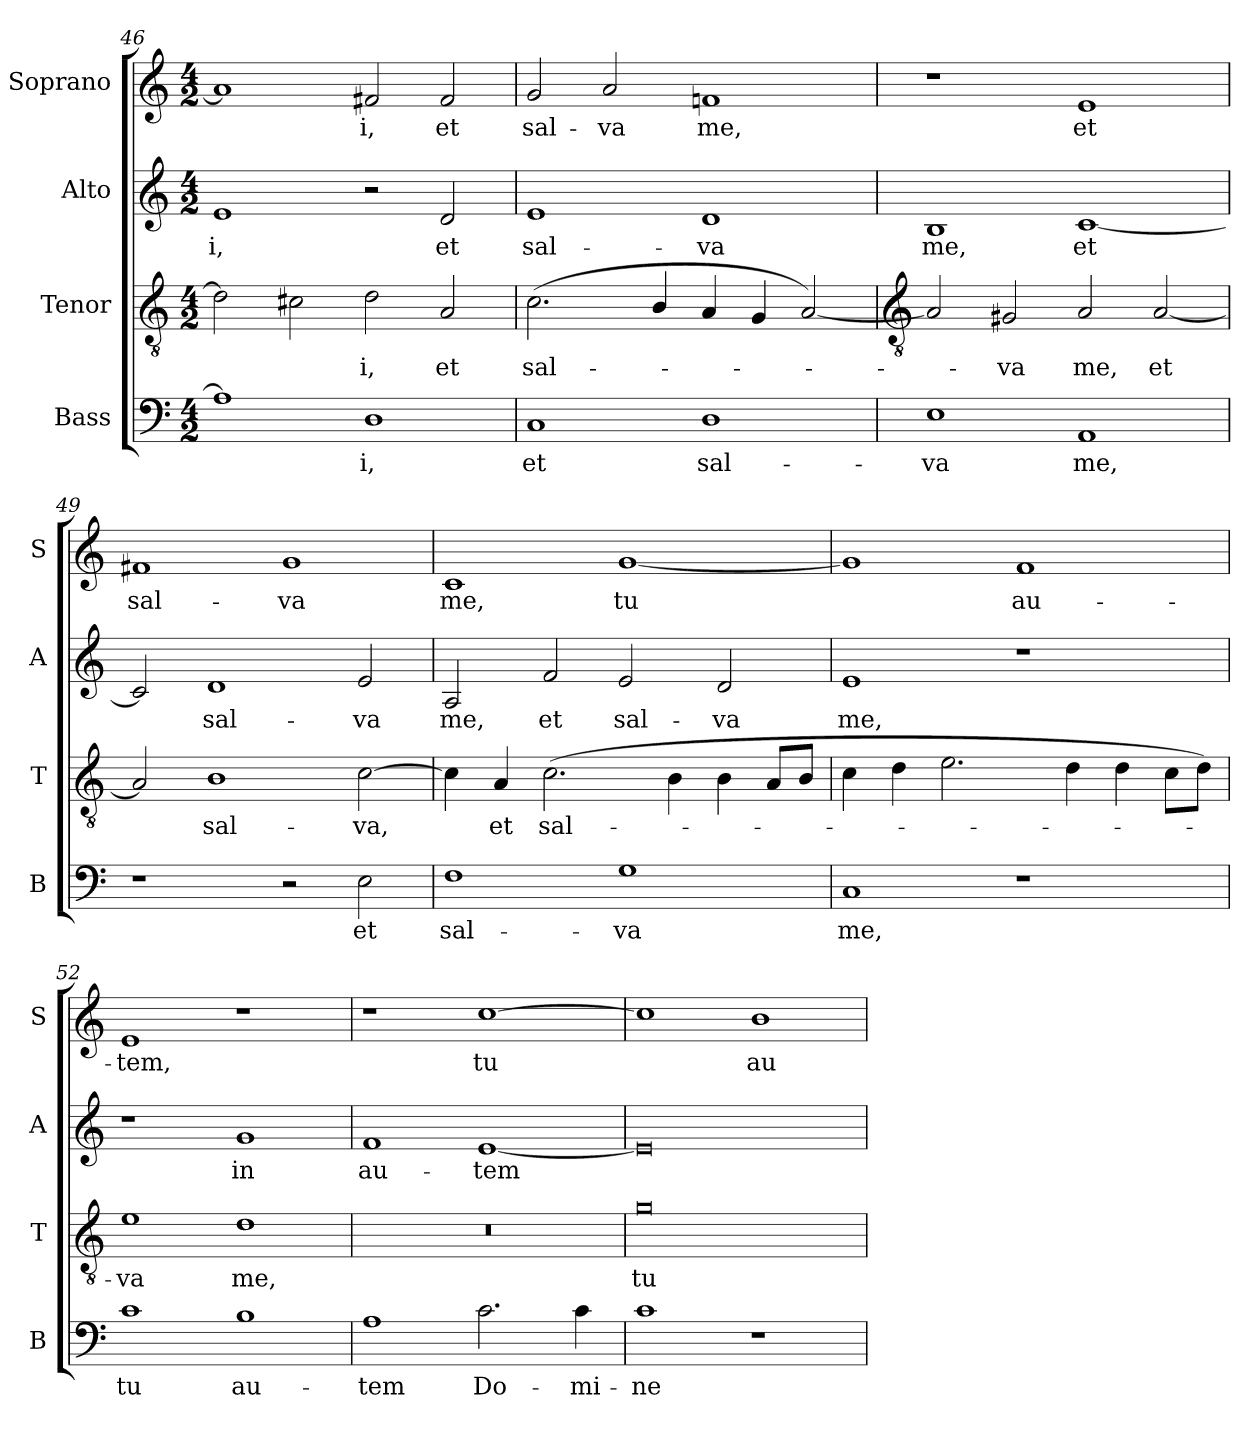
**kern	**text	**kern	**text	**kern	**text	**kern	**text
*part4	*part4	*part3	*part3	*part2	*part2	*part1	*part1
*staff4	*staff4	*staff3	*staff3	*staff2	*staff2	*staff1	*staff1
*I"Bass	*	*I"Tenor	*	*I"Alto	*	*I"Soprano	*
*I'B	*	*I'T	*	*I'A	*	*I'S	*
*clefF4	*	*clefGv2	*	*clefG2	*	*clefG2	*
*k[]	*	*k[]	*	*k[]	*	*k[]	*
*C:	*	*C:	*	*C:	*	*C:	*
*M4/2	*	*M4/2	*	*M4/2	*	*M4/2	*
=46	=46	=46	=46	=46	=46	=46	=46
!	!	!	!	!	!LO:LY:b	!	!
1A]	.	2d]	.	1e	i,	1a]	.
.	.	2c#X	.	.	.	.	.
!	!LO:LY:b	!	!LO:LY:b	!	!	!	!LO:LY:b
1D	i,	2d	i,	2r	.	2f#X	i,
!	!	!	!LO:LY:b	!	!LO:LY:b	!	!LO:LY:b
.	.	2A	et	2d	et	2f#	et
=47	=47	=47	=47	=47	=47	=47	=47
!	!LO:LY:b	!	!LO:LY:b	!	!LO:LY:b	!	!LO:LY:b
1C	et	(<2.c	sal-	1e	sal-	2g	sal-
!	!	!	!	!	!	!	!LO:LY:b
.	.	.	.	.	.	2a	-va
.	.	4B/	.	.	.	.	.
!	!LO:LY:b	!	!	!	!LO:LY:b	!	!LO:LY:b
1D	sal-	4A	.	1d	-va	1fn	me,
.	.	4G	.	.	.	.	.
.	.	[2A)	.	.	.	.	.
!!LO:LB:g=z
=48	=48	=48	=48	=48	=48	=48	=48
*	*	*clefGv2	*	*	*	*	*
!	!LO:LY:b	!	!	!	!LO:LY:b	!	!
1E	-va	2A]	.	1B	me,	1r	.
!	!	!	!LO:LY:b	!	!	!	!
.	.	2G#X	va	.	.	.	.
!	!LO:LY:b	!	!LO:LY:b	!	!LO:LY:b	!	!LO:LY:b
1AA	me,	2A	me,	[1c	et	1e	et
!	!	!	!LO:LY:b	!	!	!	!
.	.	[2A	et	.	.	.	.
=49	=49	=49	=49	=49	=49	=49	=49
!	!	!	!	!	!	!	!LO:LY:b
1r	.	2A]	.	2c]	.	1f#X	sal-
!	!	!	!LO:LY:b	!	!LO:LY:b	!	!
.	.	1B	sal-	1d	sal-	.	.
!	!	!	!	!	!	!	!LO:LY:b
2r	.	.	.	.	.	1g	-va
!	!LO:LY:b	!	!LO:LY:b	!	!LO:LY:b	!	!
2E	et	[2c	-va,	2e	-va	.	.
=50	=50	=50	=50	=50	=50	=50	=50
!	!LO:LY:b	!	!	!	!LO:LY:b	!	!LO:LY:b
1F	sal-	4c]	.	2A	me,	1c	me,
!	!	!	!LO:LY:b	!	!	!	!
.	.	4A	et	.	.	.	.
!	!	!	!LO:LY:b	!	!LO:LY:b	!	!
.	.	(>2.c	sal-	2f	et	.	.
!	!LO:LY:b	!	!	!	!LO:LY:b	!	!LO:LY:b
1G	-va	.	.	2e	sal-	[1g	tu
.	.	4B	.	.	.	.	.
!	!	!	!	!	!LO:LY:b	!	!
.	.	4B	.	2d	-va	.	.
.	.	8AL	.	.	.	.	.
.	.	8BJ	.	.	.	.	.
=51	=51	=51	=51	=51	=51	=51	=51
!	!LO:LY:b	!	!	!	!LO:LY:b	!	!
1C	me,	4c	.	1e	me,	1g]	.
.	.	4d	.	.	.	.	.
.	.	2.e	.	.	.	.	.
!	!	!	!	!	!	!	!LO:LY:b
1r	.	.	.	1r	.	1f	au-
.	.	4d	.	.	.	.	.
.	.	4d	.	.	.	.	.
.	.	8cL	.	.	.	.	.
.	.	8dJ)	.	.	.	.	.
=52	=52	=52	=52	=52	=52	=52	=52
!	!LO:LY:b	!	!LO:LY:b	!	!	!	!LO:LY:b
1c	tu	1e	va	1r	.	1e	-tem,
!	!LO:LY:b	!	!LO:LY:b	!	!LO:LY:b	!	!
1B	au-	1d	me,	1g	in	1r	.
=53	=53	=53	=53	=53	=53	=53	=53
!	!LO:LY:b	!	!	!	!LO:LY:b	!	!
1A	-tem	0r	.	1f	au-	1r	.
!	!LO:LY:b	!	!	!	!LO:LY:b	!	!LO:LY:b
2.c	Do-	.	.	[1e	-tem	[1cc	tu
!	!LO:LY:b	!	!	!	!	!	!
4c	-mi-	.	.	.	.	.	.
=54	=54	=54	=54	=54	=54	=54	=54
!	!LO:LY:b	!	!LO:LY:b	!	!	!	!
1c	-ne	0g	tu	0e]	.	1cc]	.
!	!	!	!	!	!	!	!LO:LY:b
1r	.	.	.	.	.	1b	au-
=	=	=	=	=	=	=	=
*-	*-	*-	*-	*-	*-	*-	*-
